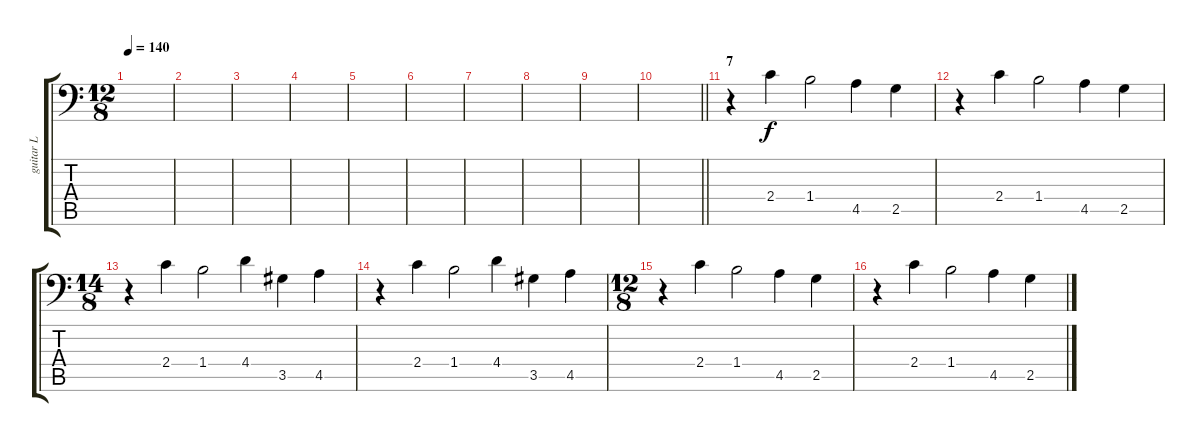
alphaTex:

\track ("guitar L" "guitar L") {instrument distortionguitar}
\staff {score tabs}
\tuning (C4 G3 Eb3 Bb2 F2 Bb1) {hide}
\ts (12 8)
\tempo 140
\clef f4
\ks c
|
|
|
|
|
|
|
|
|
\barLineRight lightlight
|
\section ("" "7")
r.4 2.4.4 1.4.2 4.5.4 2.5.4 |
r.4 2.4.4 1.4.2 4.5.4 2.5.4 |
\ts (14 8)
r.4 2.4.4 1.4.2 4.4.4 3.5.4 4.5.4 |
r.4 2.4.4 1.4.2 4.4.4 3.5.4 4.5.4 |
\ts (12 8)
r.4 2.4.4 1.4.2 4.5.4 2.5.4 |
r.4 2.4.4 1.4.2 4.5.4 2.5.4
